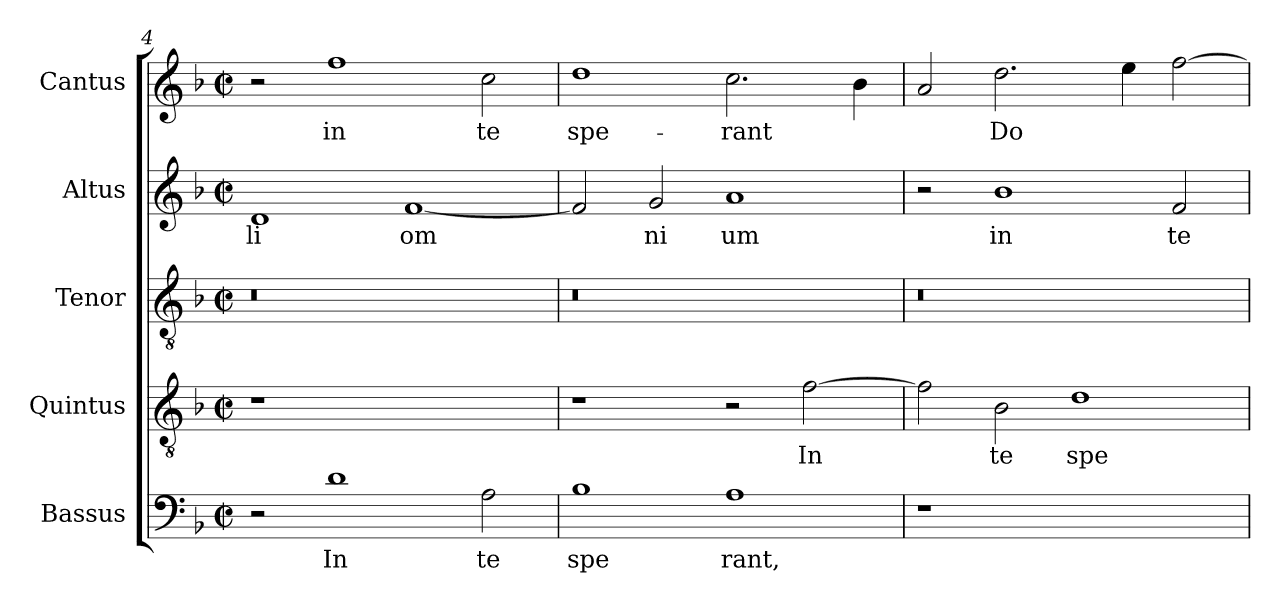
**kern	**text	**kern	**text	**kern	**kern	**text	**kern	**text
*part5	*part5	*part4	*part4	*part3	*part2	*part2	*part1	*part1
*staff5	*staff5	*staff4	*staff4	*staff3	*staff2	*staff2	*staff1	*staff1
*I"Bassus	*	*I"Quintus	*	*I"Tenor	*I"Altus	*	*I"Cantus	*
*clefF4	*	*clefGv2	*	*clefGv2	*clefG2	*	*clefG2	*
*k[b-]	*	*k[b-]	*	*k[b-]	*k[b-]	*	*k[b-]	*
*F:	*	*F:	*	*F:	*F:	*	*F:	*
*M2/2	*	*M2/2	*	*M2/2	*M2/2	*	*M2/2	*
*met(c|)	*	*met(c|)	*	*met(c|)	*met(c|)	*	*met(c|)	*
=4	=4	=4	=4	=4	=4	=4	=4	=4
!	!	!	!	!	!	!LO:LY:b:cj	!	!
2r	.	1r	.	0r	1d	li	2r	.
!	!LO:LY:b:cj	!	!	!	!	!	!	!LO:LY:b:cj
1d	In	.	.	.	.	.	1ff	in
!	!	!	!	!	!	!LO:LY:b:cj	!	!
.	.	1ryy	.	.	[<1f	om	.	.
!	!LO:LY:b:cj	!	!	!	!	!	!	!LO:LY:b:cj
2A\	te	.	.	.	.	.	2cc\	te
=5	=5	=5	=5	=5	=5	=5	=5	=5
!	!LO:LY:b:cj	!	!	!	!	!LO:LY:b:cj	!	!LO:LY:b:cj
1B-	spe	1r	.	0r	2f/]	.	1dd	spe-
!	!	!	!	!	!	!LO:LY:b:cj	!	!
.	.	.	.	.	2g/	ni	.	.
!	!LO:LY:b:cj	!	!	!	!	!LO:LY:b:cj	!	!LO:LY:b:cj
1A	rant,	2r	.	.	1a	um	2.cc\	-rant
!	!	!	!LO:LY:b:cj	!	!	!	!	!
.	.	[>2f\	In	.	.	.	.	.
!	!	!	!	!	!	!	!	!LO:LY:b:cj
.	.	.	.	.	.	.	4b-\	.
=6	=6	=6	=6	=6	=6	=6	=6	=6
!	!	!	!LO:LY:b:cj	!	!	!	!	!LO:LY:b:cj
1r	.	2f\]	.	0r	2r	.	2a/	.
!	!	!	!LO:LY:b:cj	!	!	!LO:LY:b:cj	!	!LO:LY:b:cj
.	.	2B-\	te	.	1b-	in	2.dd\	Do-
!	!	!	!LO:LY:b:cj	!	!	!	!	!
1ryy	.	1d	spe-	.	.	.	.	.
!	!	!	!	!	!	!	!	!LO:LY:b:cj
.	.	.	.	.	.	.	4ee\	--
!	!	!	!	!	!	!LO:LY:b:cj	!	!LO:LY:b:cj
.	.	.	.	.	2f/	te	[<2ff\	--
=	=	=	=	=	=	=	=	=
*-	*-	*-	*-	*-	*-	*-	*-	*-
